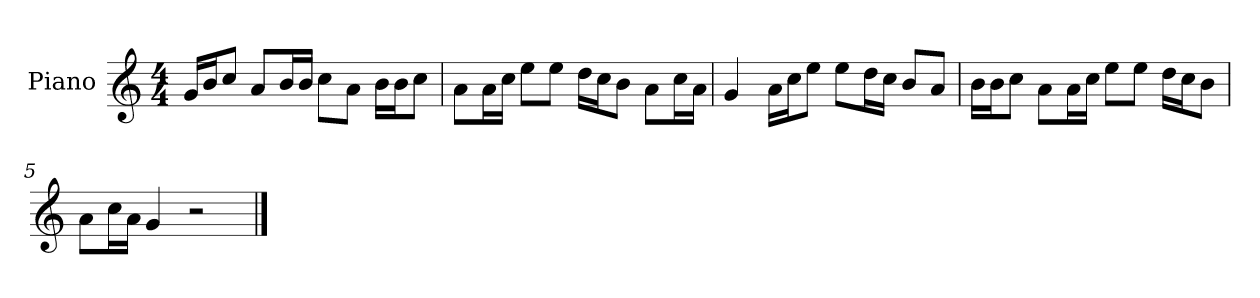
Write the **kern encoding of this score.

**kern
*part1
*staff1
*I"Piano
*I'P-no
*clefG2
*k[]
*M4/4
*MM90
=1
16g/LL
16b/J
8cc/J
8a/L
16b/L
16b/JJ
8cc\L
8a\J
16b\LL
16b\J
8cc\J
=2
8a\L
16a\L
16cc\JJ
8ee\L
8ee\J
16dd\LL
16cc\J
8b\J
8a\L
16cc\L
16a\JJ
=3
4g/
16a\LL
16cc\J
8ee\J
8ee\L
16dd\L
16cc\JJ
8b/L
8a/J
=4
16b\LL
16b\J
8cc\J
8a\L
16a\L
16cc\JJ
8ee\L
8ee\J
16dd\LL
16cc\J
8b\J
!!LO:LB:g=z
=5
8a\L
16cc\L
16a\JJ
4g/
2r
==
*-
